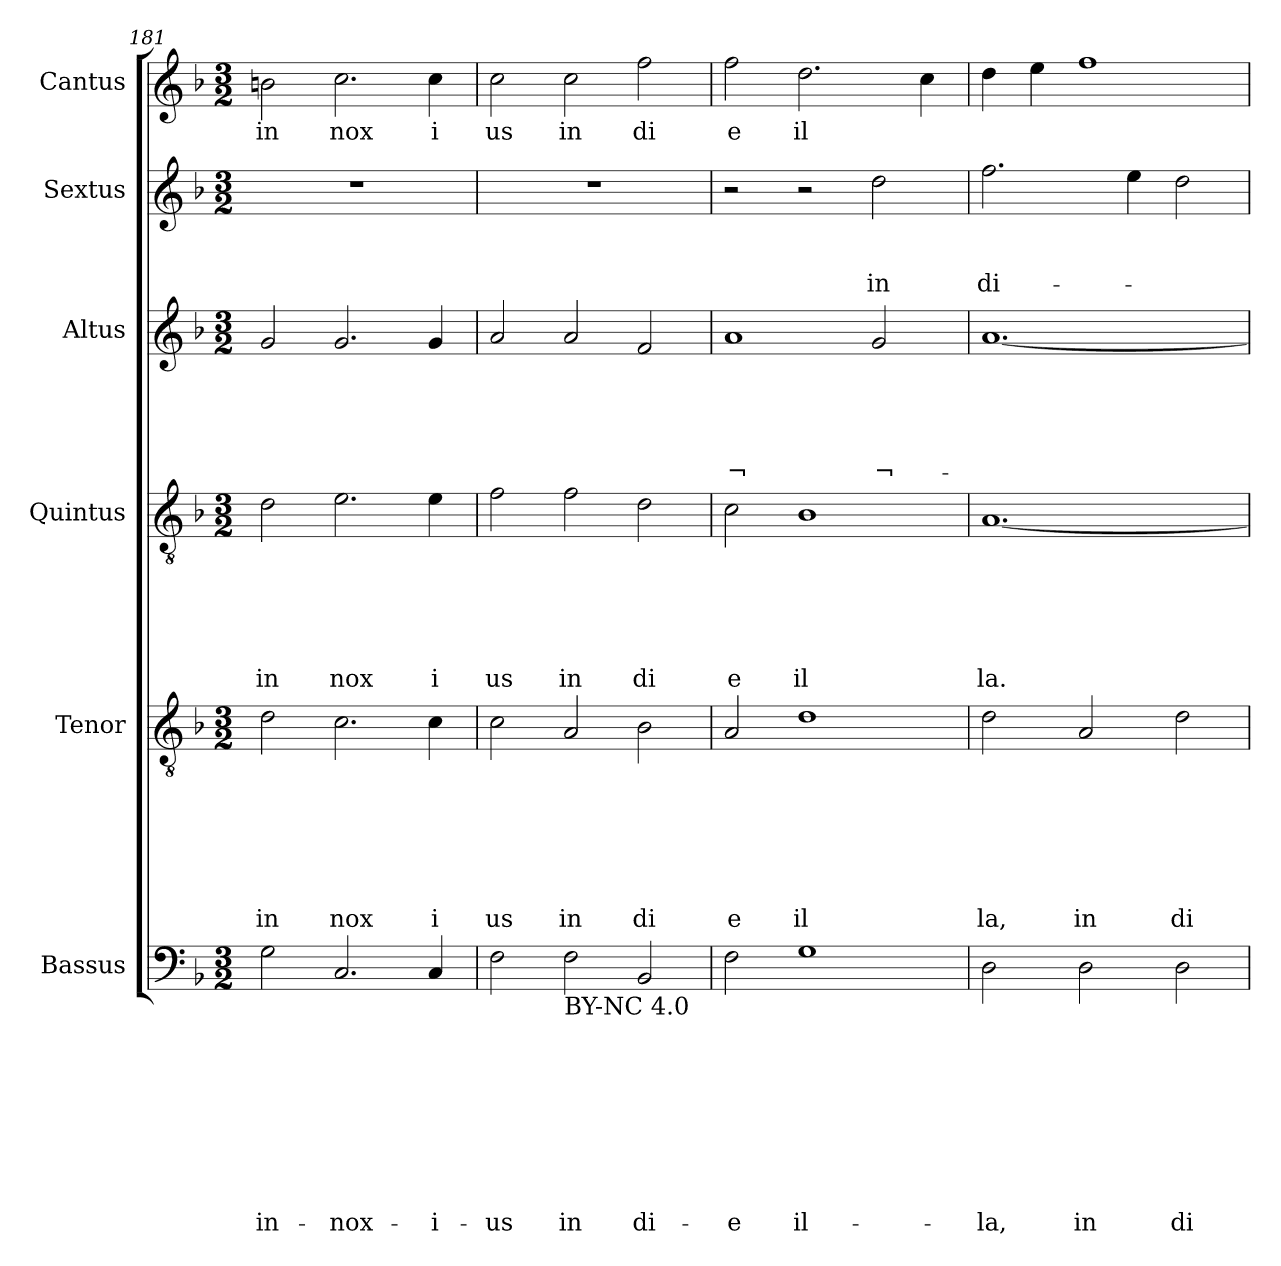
**kern	**text	**text	**text	**text	**text	**text	**text	**text	**text	**kern	**text	**text	**text	**text	**text	**text	**text	**kern	**text	**text	**text	**text	**text	**text	**kern	**text	**text	**text	**text	**text	**kern	**text	**text	**text	**kern	**text
*part6	*part6	*part6	*part6	*part6	*part6	*part6	*part6	*part6	*part6	*part5	*part5	*part5	*part5	*part5	*part5	*part5	*part5	*part4	*part4	*part4	*part4	*part4	*part4	*part4	*part3	*part3	*part3	*part3	*part3	*part3	*part2	*part2	*part2	*part2	*part1	*part1
*staff6	*staff6	*staff6	*staff6	*staff6	*staff6	*staff6	*staff6	*staff6	*staff6	*staff5	*staff5	*staff5	*staff5	*staff5	*staff5	*staff5	*staff5	*staff4	*staff4	*staff4	*staff4	*staff4	*staff4	*staff4	*staff3	*staff3	*staff3	*staff3	*staff3	*staff3	*staff2	*staff2	*staff2	*staff2	*staff1	*staff1
*I"Bassus	*	*	*	*	*	*	*	*	*	*I"Tenor	*	*	*	*	*	*	*	*I"Quintus	*	*	*	*	*	*	*I"Altus	*	*	*	*	*	*I"Sextus	*	*	*	*I"Cantus	*
*I'Bassus	*	*	*	*	*	*	*	*	*	*I'Tenor	*	*	*	*	*	*	*	*I'Quintus	*	*	*	*	*	*	*I'Altus	*	*	*	*	*	*I'Sextus	*	*	*	*I'Cantus	*
*clefF4	*	*	*	*	*	*	*	*	*	*clefGv2	*	*	*	*	*	*	*	*clefGv2	*	*	*	*	*	*	*clefG2	*	*	*	*	*	*clefG2	*	*	*	*clefG2	*
*k[b-]	*	*	*	*	*	*	*	*	*	*k[b-]	*	*	*	*	*	*	*	*k[b-]	*	*	*	*	*	*	*k[b-]	*	*	*	*	*	*k[b-]	*	*	*	*k[b-]	*
*F:	*	*	*	*	*	*	*	*	*	*F:	*	*	*	*	*	*	*	*F:	*	*	*	*	*	*	*F:	*	*	*	*	*	*F:	*	*	*	*F:	*
*M3/2	*	*	*	*	*	*	*	*	*	*M3/2	*	*	*	*	*	*	*	*M3/2	*	*	*	*	*	*	*M3/2	*	*	*	*	*	*M3/2	*	*	*	*M3/2	*
=181	=181	=181	=181	=181	=181	=181	=181	=181	=181	=181	=181	=181	=181	=181	=181	=181	=181	=181	=181	=181	=181	=181	=181	=181	=181	=181	=181	=181	=181	=181	=181	=181	=181	=181	=181	=181
!	!	!	!	!	!	!	!	!	!LO:LY:b	!	!	!	!	!	!	!	!LO:LY:b	!	!	!	!	!	!	!LO:LY:b	!	!	!	!	!	!	!LO:N:vis=1	!	!	!	!	!LO:LY:b
2G\	.	.	.	.	.	.	.	.	in-	2d\	.	.	.	.	.	.	in	2d\	.	.	.	.	.	in	2g/	.	.	.	.	.	1.r	.	.	.	2bn\	in
!	!	!	!	!	!	!	!	!	!LO:LY:b	!	!	!	!	!	!	!	!LO:LY:b	!	!	!	!	!	!	!LO:LY:b	!	!	!	!	!	!	!	!	!	!	!	!LO:LY:b
2.C/	.	.	.	.	.	.	.	.	-nox-	2.c\	.	.	.	.	.	.	nox	2.e\	.	.	.	.	.	nox	2.g/	.	.	.	.	.	.	.	.	.	2.cc\	nox
!	!	!	!	!	!	!	!	!	!LO:LY:b	!	!	!	!	!	!	!	!LO:LY:b	!	!	!	!	!	!	!LO:LY:b	!	!	!	!	!	!	!	!	!	!	!	!LO:LY:b
4C/	.	.	.	.	.	.	.	.	-i-	4c\	.	.	.	.	.	.	i	4e\	.	.	.	.	.	i	4g/	.	.	.	.	.	.	.	.	.	4cc\	i
=182!	=182!	=182!	=182!	=182!	=182!	=182!	=182!	=182!	=182!	=182!	=182!	=182!	=182!	=182!	=182!	=182!	=182!	=182!	=182!	=182!	=182!	=182!	=182!	=182!	=182!	=182!	=182!	=182!	=182!	=182!	=182!	=182!	=182!	=182!	=182!	=182!
!	!	!	!	!	!	!	!	!	!LO:LY:b	!	!	!	!	!	!	!	!LO:LY:b	!	!	!	!	!	!	!LO:LY:b	!	!	!	!	!	!	!LO:N:vis=1	!	!	!	!	!LO:LY:b
2F\	.	.	.	.	.	.	.	.	-us	2c\	.	.	.	.	.	.	us	2f\	.	.	.	.	.	us	2a/	.	.	.	.	.	1.r	.	.	.	2cc\	us
!LO:TX:b:t=BY-NC 4.0	!	!	!	!	!	!	!	!	!	!	!	!	!	!	!	!	!	!	!	!	!	!	!	!	!	!	!	!	!	!	!	!	!	!	!	!
!	!	!	!	!	!	!	!	!	!LO:LY:b	!	!	!	!	!	!	!	!LO:LY:b	!	!	!	!	!	!	!LO:LY:b	!	!	!	!	!	!	!	!	!	!	!	!LO:LY:b
2F\	.	.	.	.	.	.	.	.	in	2A/	.	.	.	.	.	.	in	2f\	.	.	.	.	.	in	2a/	.	.	.	.	.	.	.	.	.	2cc\	in
!	!	!	!	!	!	!	!	!	!LO:LY:b	!	!	!	!	!	!	!	!LO:LY:b	!	!	!	!	!	!	!LO:LY:b	!	!	!	!	!	!	!	!	!	!	!	!LO:LY:b
2BB-/	.	.	.	.	.	.	.	.	di-	2B-\	.	.	.	.	.	.	di	2d\	.	.	.	.	.	di	2f/	.	.	.	.	.	.	.	.	.	2ff\	di
=183!	=183!	=183!	=183!	=183!	=183!	=183!	=183!	=183!	=183!	=183!	=183!	=183!	=183!	=183!	=183!	=183!	=183!	=183!	=183!	=183!	=183!	=183!	=183!	=183!	=183!	=183!	=183!	=183!	=183!	=183!	=183!	=183!	=183!	=183!	=183!	=183!
!	!	!	!	!	!	!	!	!	!LO:LY:b	!	!	!	!	!	!	!	!LO:LY:b	!	!	!	!	!	!	!LO:LY:b	!	!	!	!	!	!LO:LY:b	!	!	!	!	!	!LO:LY:b
2F\	.	.	.	.	.	.	.	.	-e	2A/	.	.	.	.	.	.	e	2c\	.	.	.	.	.	e	1a	.	.	.	.	¬	2r	.	.	.	2ff\	e
!	!	!	!	!	!	!	!	!	!LO:LY:b	!	!	!	!	!	!	!	!LO:LY:b	!	!	!	!	!	!	!LO:LY:b	!	!	!	!	!	!	!	!	!	!	!	!LO:LY:b
1G	.	.	.	.	.	.	.	.	il-	1d	.	.	.	.	.	.	il	1B-	.	.	.	.	.	il	.	.	.	.	.	.	2r	.	.	.	2.dd\	il
!	!	!	!	!	!	!	!	!	!	!	!	!	!	!	!	!	!	!	!	!	!	!	!	!	!	!	!	!	!	!LO:LY:b	!	!	!	!LO:LY:b	!	!
.	.	.	.	.	.	.	.	.	.	.	.	.	.	.	.	.	.	.	.	.	.	.	.	.	2g/	.	.	.	.	¬-	2dd\	.	.	in	.	.
.	.	.	.	.	.	.	.	.	.	.	.	.	.	.	.	.	.	.	.	.	.	.	.	.	.	.	.	.	.	.	.	.	.	.	4cc\	.
=184!	=184!	=184!	=184!	=184!	=184!	=184!	=184!	=184!	=184!	=184!	=184!	=184!	=184!	=184!	=184!	=184!	=184!	=184!	=184!	=184!	=184!	=184!	=184!	=184!	=184!	=184!	=184!	=184!	=184!	=184!	=184!	=184!	=184!	=184!	=184!	=184!
!	!	!	!	!	!	!	!	!	!LO:LY:b	!	!	!	!	!	!	!	!LO:LY:b	!	!	!	!	!	!	!LO:LY:b	!	!	!	!	!	!	!	!	!	!LO:LY:b	!	!
2D\	.	.	.	.	.	.	.	.	-la,	2d\	.	.	.	.	.	.	la,	[<1.A	.	.	.	.	.	la.	[<1.a	.	.	.	.	.	2.ff\	.	.	di-	4dd\	.
.	.	.	.	.	.	.	.	.	.	.	.	.	.	.	.	.	.	.	.	.	.	.	.	.	.	.	.	.	.	.	.	.	.	.	4ee\	.
!	!	!	!	!	!	!	!	!	!LO:LY:b	!	!	!	!	!	!	!	!LO:LY:b	!	!	!	!	!	!	!	!	!	!	!	!	!	!	!	!	!	!	!
2D\	.	.	.	.	.	.	.	.	in	2A/	.	.	.	.	.	.	in	.	.	.	.	.	.	.	.	.	.	.	.	.	.	.	.	.	1ff	.
.	.	.	.	.	.	.	.	.	.	.	.	.	.	.	.	.	.	.	.	.	.	.	.	.	.	.	.	.	.	.	4ee\	.	.	.	.	.
!	!	!	!	!	!	!	!	!	!LO:LY:b	!	!	!	!	!	!	!	!LO:LY:b	!	!	!	!	!	!	!	!	!	!	!	!	!	!	!	!	!	!	!
2D\	.	.	.	.	.	.	.	.	di-	2d\	.	.	.	.	.	.	di	.	.	.	.	.	.	.	.	.	.	.	.	.	2dd\	.	.	.	.	.
=!	=!	=!	=!	=!	=!	=!	=!	=!	=!	=!	=!	=!	=!	=!	=!	=!	=!	=!	=!	=!	=!	=!	=!	=!	=!	=!	=!	=!	=!	=!	=!	=!	=!	=!	=!	=!
*-	*-	*-	*-	*-	*-	*-	*-	*-	*-	*-	*-	*-	*-	*-	*-	*-	*-	*-	*-	*-	*-	*-	*-	*-	*-	*-	*-	*-	*-	*-	*-	*-	*-	*-	*-	*-
